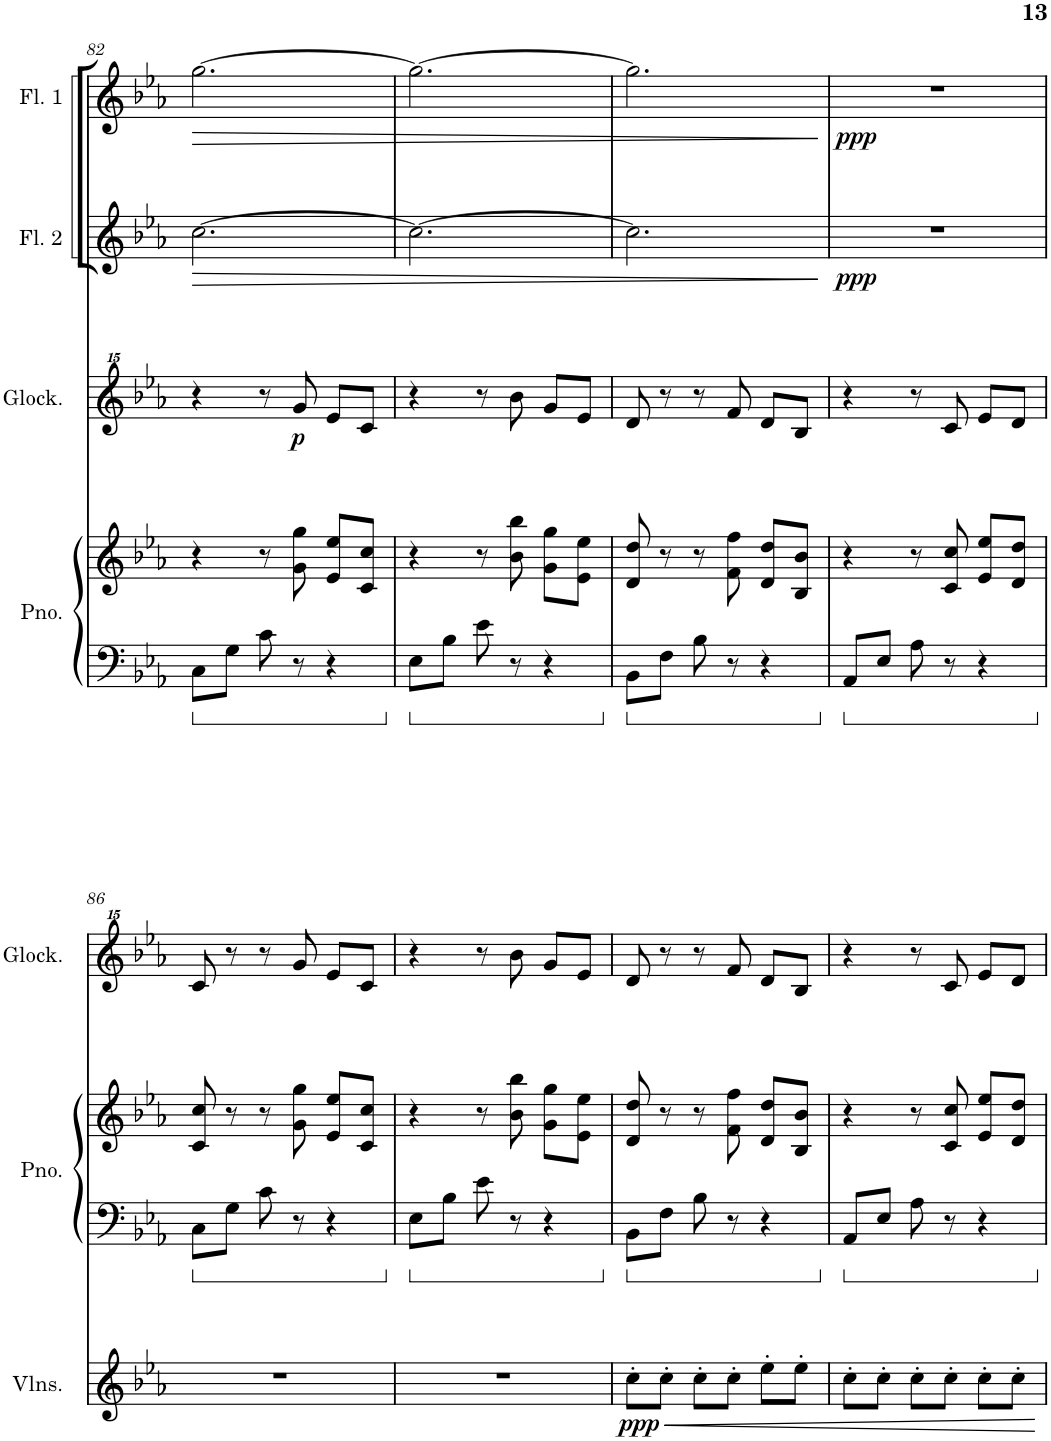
**kern	**dynam	**kern	**kern	**kern	**dynam	**kern	**dynam	**kern	**dynam
*part5	*part5	*part4	*part4	*part3	*part3	*part2	*part2	*part1	*part1
*staff6	*staff6	*staff5	*staff4	*staff3	*staff3	*staff2	*staff2	*staff1	*staff1
*I"Violins	*	*I"Piano	*	*I"Glockenspiel	*	*I"Flute 2	*	*I"Flute 1	*
*I'Vlns.	*	*I'Pno.	*	*I'Glock.	*	*I'Fl. 2	*	*I'Fl. 1	*
!!LO:PB:g=z
*clefG2	*	*clefF4	*clefG2	*clefG^^2	*	*clefG2	*	*clefG2	*
*k[b-e-a-]	*	*k[b-e-a-]	*k[b-e-a-]	*k[b-e-a-]	*	*k[b-e-a-]	*	*k[b-e-a-]	*
*M3/4	*	*M3/4	*M3/4	*M3/4	*	*M3/4	*	*M3/4	*
=82	=82	=82	=82	=82	=82	=82	=82	=82	=82
!	!	!	!	!	!	!	!LO:HP:b	!	!LO:HP:b
2.r	.	8C\L	4r	4r	.	[2.cc\	>	[2.gg\	>
.	.	8G\J	.	.	.	.	.	.	.
.	.	8c\	8r	8r	.	.	.	.	.
!	!	!	!	!	!LO:DY:b	!	!	!	!
.	.	8r	8g\ 8gg\	8ggg/	p	.	.	.	.
.	.	4r	8e-/ 8ee-/L	8eee-/L	.	.	.	.	.
.	.	.	8c/ 8cc/J	8ccc/J	.	.	.	.	.
=83	=83	=83	=83	=83	=83	=83	=83	=83	=83
2.r	.	8E-\L	4r	4r	.	2.cc\_	.	2.gg\_	.
.	.	8B-\J	.	.	.	.	.	.	.
.	.	8e-\	8r	8r	.	.	.	.	.
.	.	8r	8b-\ 8bb-\	8bbb-\	.	.	.	.	.
.	.	4r	8g\ 8gg\L	8ggg/L	.	.	.	.	.
.	.	.	8e-\ 8ee-\J	8eee-/J	.	.	.	.	.
=84	=84	=84	=84	=84	=84	=84	=84	=84	=84
2.r	.	8BB-\L	8d/ 8dd/	8ddd/	.	2.cc\]	.	2.gg\]	.
.	.	8F\J	8r	8r	.	.	.	.	.
.	.	8B-\	8r	8r	.	.	.	.	.
.	.	8r	8f\ 8ff\	8fff/	.	.	.	.	.
.	.	4r	8d/ 8dd/L	8ddd/L	.	.	.	.	.
.	.	.	8B-/ 8b-/J	8bb-/J	.	.	.	.	.
.	.	.	.	.	.	.	]	.	]
=85	=85	=85	=85	=85	=85	=85	=85	=85	=85
!	!	!	!	!	!	!	!LO:DY:b	!	!LO:DY:b
2.r	.	8AA-/L	4r	4r	.	2.r	ppp	2.r	ppp
.	.	8E-/J	.	.	.	.	.	.	.
.	.	8A-\	8r	8r	.	.	.	.	.
.	.	8r	8c/ 8cc/	8ccc/	.	.	.	.	.
.	.	4r	8e-/ 8ee-/L	8eee-/L	.	.	.	.	.
.	.	.	8d/ 8dd/J	8ddd/J	.	.	.	.	.
!!LO:LB:g=z
=86	=86	=86	=86	=86	=86	=86	=86	=86	=86
2.r	.	8C\L	8c/ 8cc/	8ccc/	.	2.r	.	2.r	.
.	.	8G\J	8r	8r	.	.	.	.	.
.	.	8c\	8r	8r	.	.	.	.	.
.	.	8r	8g\ 8gg\	8ggg/	.	.	.	.	.
.	.	4r	8e-/ 8ee-/L	8eee-/L	.	.	.	.	.
.	.	.	8c/ 8cc/J	8ccc/J	.	.	.	.	.
=87	=87	=87	=87	=87	=87	=87	=87	=87	=87
2.r	.	8E-\L	4r	4r	.	2.r	.	2.r	.
.	.	8B-\J	.	.	.	.	.	.	.
.	.	8e-\	8r	8r	.	.	.	.	.
.	.	8r	8b-\ 8bb-\	8bbb-\	.	.	.	.	.
.	.	4r	8g\ 8gg\L	8ggg/L	.	.	.	.	.
.	.	.	8e-\ 8ee-\J	8eee-/J	.	.	.	.	.
=88	=88	=88	=88	=88	=88	=88	=88	=88	=88
!	!LO:HP:b	!	!	!	!	!	!	!	!
!	!LO:DY:n=1:b	!	!	!	!	!	!	!	!
8cc'\L	< ppp	8BB-\L	8d/ 8dd/	8ddd/	.	2.r	.	2.r	.
8cc'\J	.	8F\J	8r	8r	.	.	.	.	.
8cc'\L	.	8B-\	8r	8r	.	.	.	.	.
8cc'\J	.	8r	8f\ 8ff\	8fff/	.	.	.	.	.
8ee-'\L	.	4r	8d/ 8dd/L	8ddd/L	.	.	.	.	.
8ee-'\J	.	.	8B-/ 8b-/J	8bb-/J	.	.	.	.	.
=89	=89	=89	=89	=89	=89	=89	=89	=89	=89
8cc'\L	.	8AA-/L	4r	4r	.	2.r	.	2.r	.
8cc'\J	.	8E-/J	.	.	.	.	.	.	.
8cc'\L	.	8A-\	8r	8r	.	.	.	.	.
8cc'\J	.	8r	8c/ 8cc/	8ccc/	.	.	.	.	.
8cc'\L	.	4r	8e-/ 8ee-/L	8eee-/L	.	.	.	.	.
8cc'\J	.	.	8d/ 8dd/J	8ddd/J	.	.	.	.	.
.	[	.	.	.	.	.	.	.	.
=	=	=	=	=	=	=	=	=	=
*-	*-	*-	*-	*-	*-	*-	*-	*-	*-
